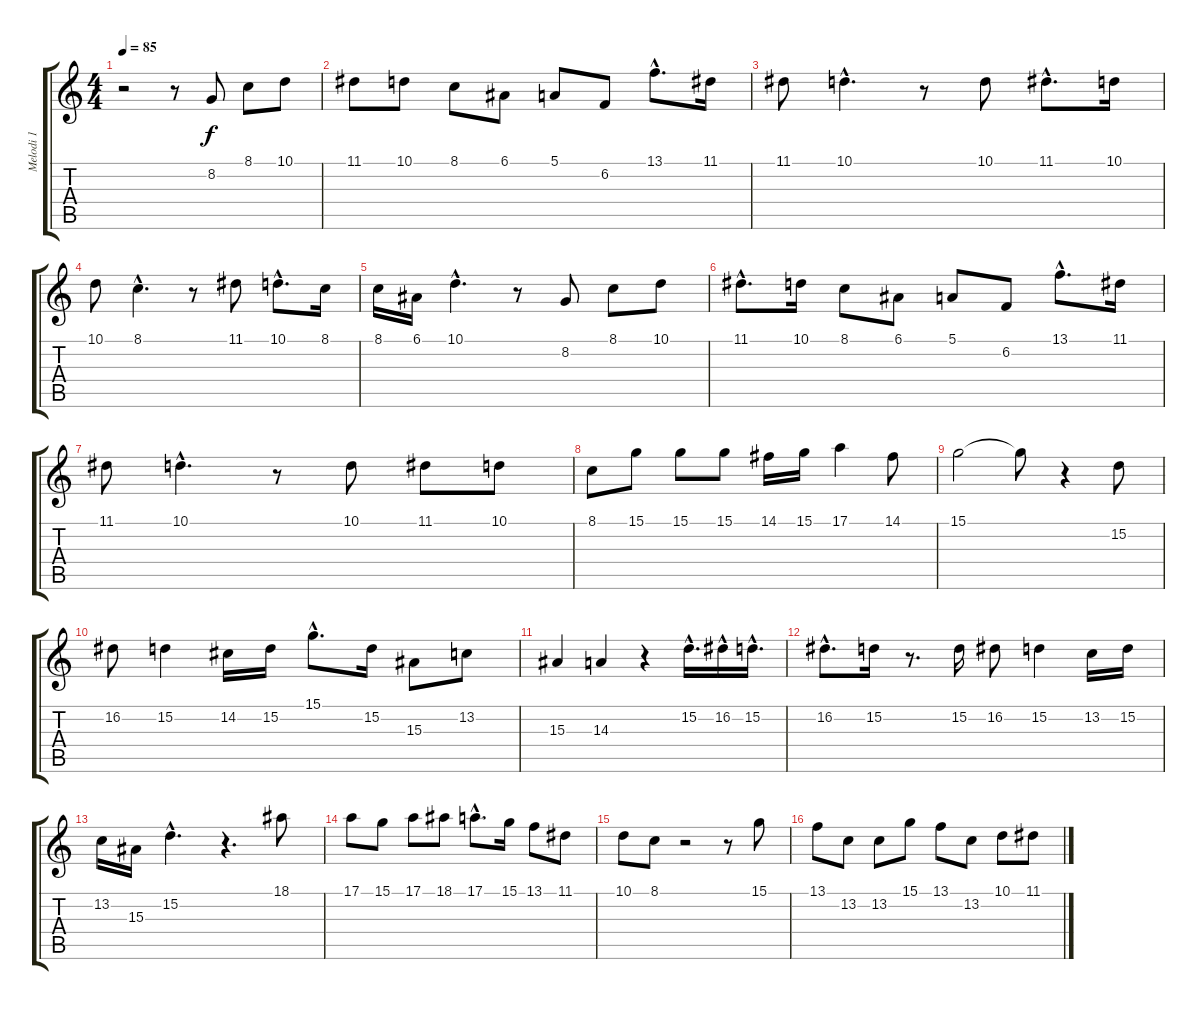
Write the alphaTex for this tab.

\track ("Melodi 1" "Melodi 1") {instrument acousticgrandpiano}
\staff {score tabs}
\tuning (E4 B3 G3 D3 A2 E2) {hide}
\ts (4 4)
\tempo 85
\clef g2
\ks c
r.2{dy f instrument acousticgrandpiano} r.8 8.2.8 8.1.8 10.1.8 |
11.1.8 10.1.8 8.1.8 6.1.8 5.1.8 6.2.8 13.1{hac}.8{d} 11.1.16 |
11.1.8 10.1{hac}.4{d} r.8 10.1.8 11.1{hac}.8{d} 10.1.16 |
10.1.8 8.1{hac}.4{d} r.8 11.1.8 10.1{hac}.8{d} 8.1.16 |
8.1.16 6.1.16 10.1{hac}.4{d} r.8 8.2.8 8.1.8 10.1.8 |
11.1{hac}.8{d} 10.1.16 8.1.8 6.1.8 5.1.8 6.2.8 13.1{hac}.8{d} 11.1.16 |
11.1.8 10.1{hac}.4{d} r.8 10.1.8 11.1.8 10.1.8 |
8.1.8 15.1.8 15.1.8 15.1.8 14.1.16 15.1.16 17.1.4 14.1.8 |
15.1.2 15.1{t}.8 r.4 15.2.8 |
16.2.8 15.2.4 14.2.16 15.2.16 15.1{hac}.8{d} 15.2.16 15.3.8 13.2.8 |
15.3.4 14.3.4 r.4 15.2{hac}.16{d} 16.2{hac}.16 15.2{hac}.16{d} |
16.2{hac}.8{d} 15.2.16 r.8{d} 15.2.16 16.2.8 15.2.4 13.2.16 15.2.16 |
13.2.16 15.3.16 15.2{hac}.4{d} r.4{d} 18.1.8 |
17.1.8 15.1.8 17.1.8 18.1.8 17.1{hac}.8{d} 15.1.16 13.1.8 11.1.8 |
10.1.8 8.1.8 r.2 r.8 15.1.8 |
13.1.8 13.2.8 13.2.8 15.1.8 13.1.8 13.2.8 10.1.8 11.1.8
